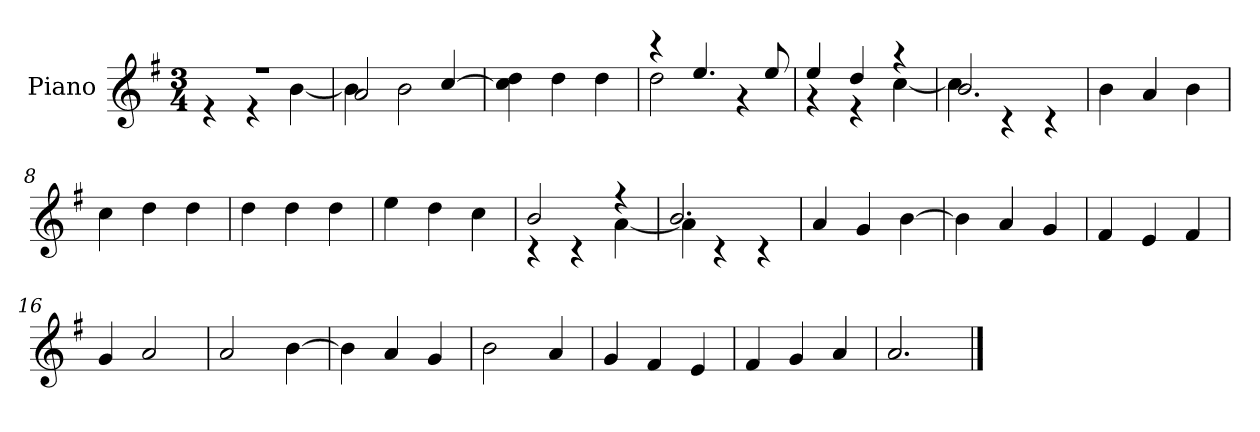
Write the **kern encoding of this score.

**kern
*part1
*staff1
*I"Piano
*I'P-no
*clefG2
*k[f#]
*M3/4
*MM180
=1
*^
2.r	4r
.	4r
.	[4b\
=2	=2
2a/	4b\]
.	2b\
[4cc/	.
*v	*v
=3
4cc\] 4dd\
4dd\
4dd\
=4
*^
4r	2dd\
4.ee/	.
.	4r
8ee/	.
=5	=5
4ee/	4r
4dd/	4r
4r	[4cc\
=6	=6
2.b/	4cc\]
.	4r
.	4r
*v	*v
=7
4b\
4a/
4b\
=8
4cc\
4dd\
4dd\
=9
4dd\
4dd\
4dd\
!!LO:LB:g=z
=10
4ee\
4dd\
4cc\
=11
*^
2b/	4r
.	4r
4r	[4a\
=12	=12
2.b/	4a\]
.	4r
.	4r
*v	*v
=13
4a/
4g/
[4b\
=14
4b\]
4a/
4g/
=15
4f#/
4e/
4f#/
=16
4g/
2a/
=17
2a/
[4b\
=18
4b\]
4a/
4g/
=19
2b\
4a/
=20
4g/
4f#/
4e/
=21
4f#/
4g/
4a/
!!LO:LB:g=z
=22
2.a/
==
*-
